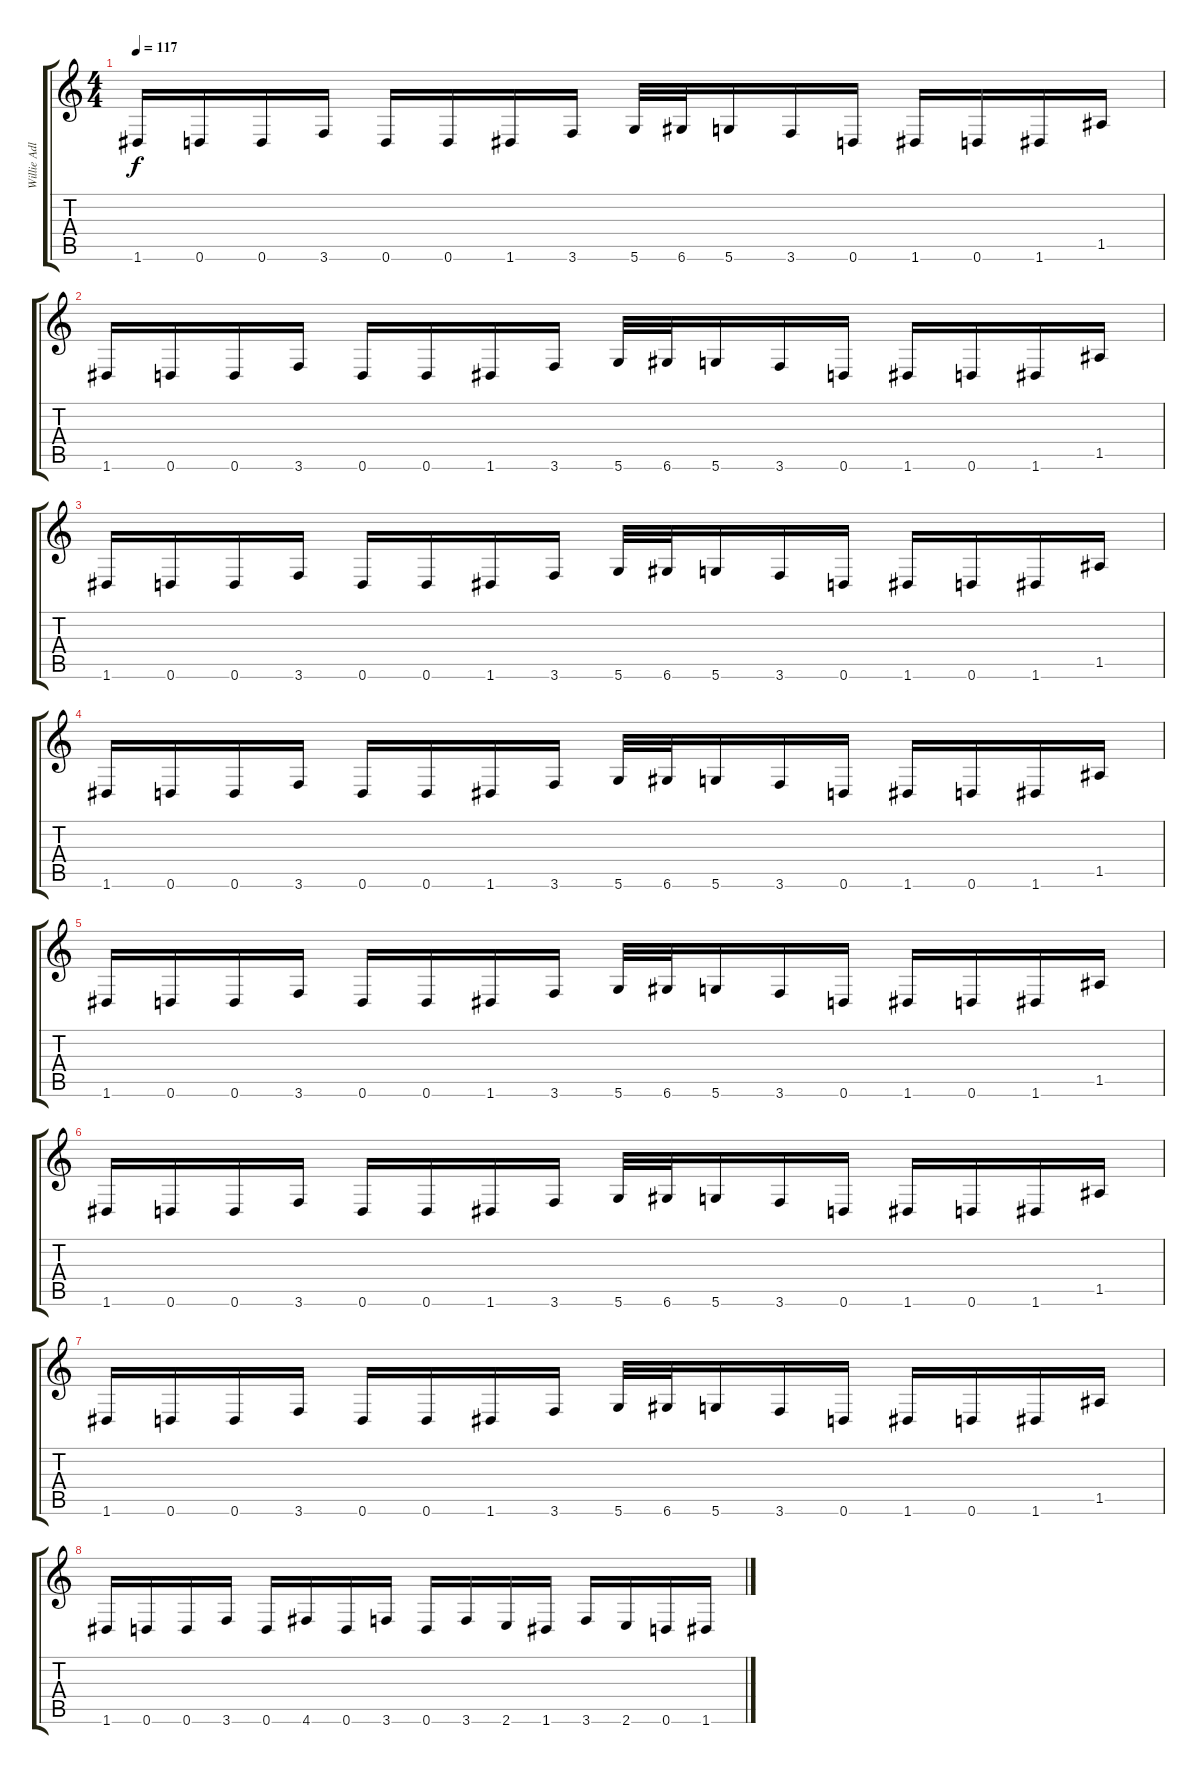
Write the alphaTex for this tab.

\track ("Willie Adler" "Willie Adl") {instrument distortionguitar}
\staff {score tabs}
\tuning (E4 B3 G3 D3 A2 D2) {hide}
\ts (4 4)
\tempo 117
\clef g2
\ks c
1.6.16{dy f} 0.6.16 0.6.16 3.6.16 0.6.16 0.6.16 1.6.16 3.6.16 5.6.32 6.6.32 5.6.16 3.6.16 0.6.16 1.6.16 0.6.16 1.6.16 1.5.16 |
1.6.16 0.6.16 0.6.16 3.6.16 0.6.16 0.6.16 1.6.16 3.6.16 5.6.32 6.6.32 5.6.16 3.6.16 0.6.16 1.6.16 0.6.16 1.6.16 1.5.16 |
1.6.16 0.6.16 0.6.16 3.6.16 0.6.16 0.6.16 1.6.16 3.6.16 5.6.32 6.6.32 5.6.16 3.6.16 0.6.16 1.6.16 0.6.16 1.6.16 1.5.16 |
1.6.16 0.6.16 0.6.16 3.6.16 0.6.16 0.6.16 1.6.16 3.6.16 5.6.32 6.6.32 5.6.16 3.6.16 0.6.16 1.6.16 0.6.16 1.6.16 1.5.16 |
1.6.16 0.6.16 0.6.16 3.6.16 0.6.16 0.6.16 1.6.16 3.6.16 5.6.32 6.6.32 5.6.16 3.6.16 0.6.16 1.6.16 0.6.16 1.6.16 1.5.16 |
1.6.16 0.6.16 0.6.16 3.6.16 0.6.16 0.6.16 1.6.16 3.6.16 5.6.32 6.6.32 5.6.16 3.6.16 0.6.16 1.6.16 0.6.16 1.6.16 1.5.16 |
1.6.16 0.6.16 0.6.16 3.6.16 0.6.16 0.6.16 1.6.16 3.6.16 5.6.32 6.6.32 5.6.16 3.6.16 0.6.16 1.6.16 0.6.16 1.6.16 1.5.16 |
1.6.16 0.6.16 0.6.16 3.6.16 0.6.16 4.6.16 0.6.16 3.6.16 0.6.16 3.6.16 2.6.16 1.6.16 3.6.16 2.6.16 0.6.16 1.6.16
